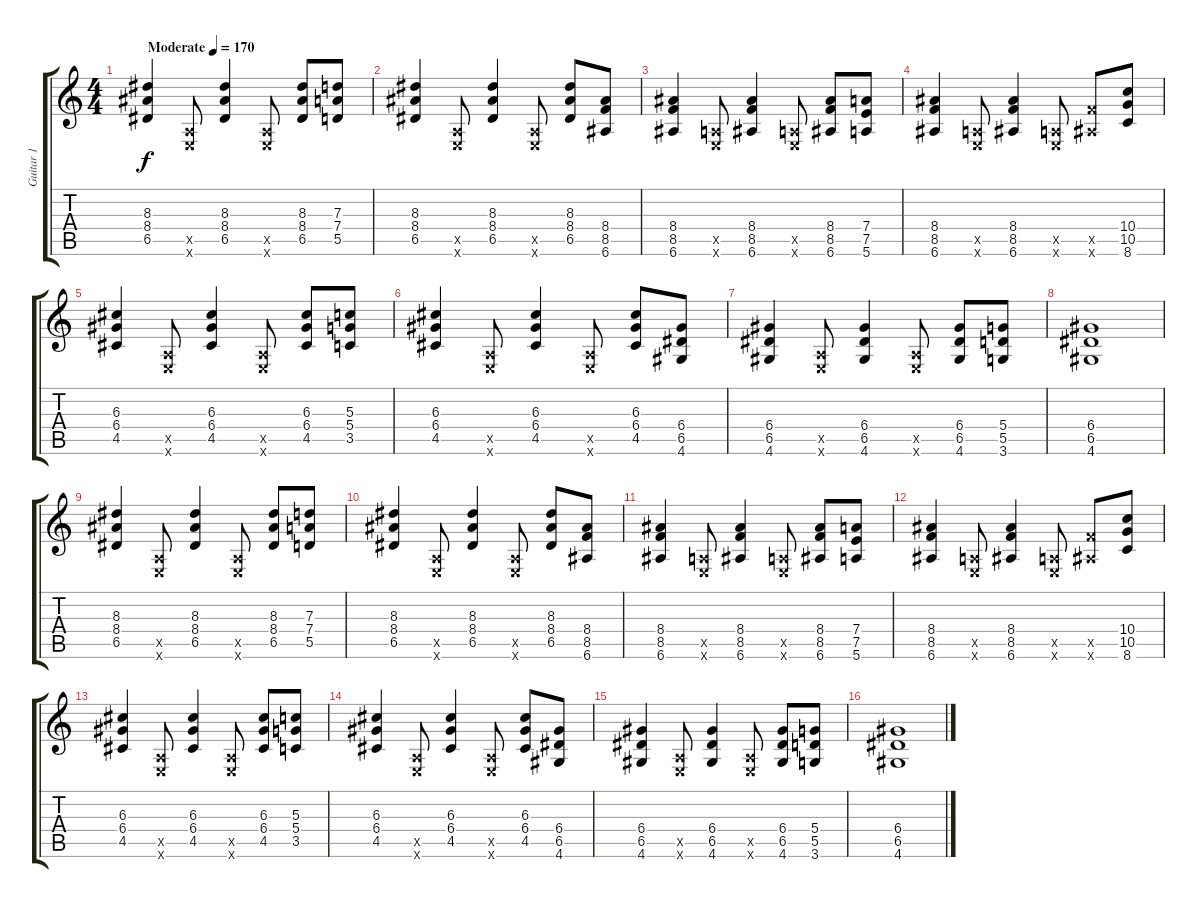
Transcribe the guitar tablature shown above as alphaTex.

\track ("Guitar 1" "Guitar 1") {instrument overdrivenguitar}
\staff {score tabs}
\tuning (E4 B3 G3 D3 A2 E2) {hide}
\ts (4 4)
\tempo (170 "Moderate")
\clef g2
\ks c
(8.3 8.4 6.5).4{dy f instrument overdrivenguitar} (0.5{x} 0.6{x}).8 (8.3 8.4 6.5).4 (0.5{x} 0.6{x}).8 (8.3 8.4 6.5).8 (7.3 7.4 5.5).8 |
(8.3 8.4 6.5).4 (0.5{x} 0.6{x}).8 (8.3 8.4 6.5).4 (0.5{x} 0.6{x}).8 (8.3 8.4 6.5).8 (8.4 8.5 6.6).8 |
(8.4 8.5 6.6).4 (0.5{x} 0.6{x}).8 (8.4 8.5 6.6).4 (0.5{x} 0.6{x}).8 (8.4 8.5 6.6).8 (7.4 7.5 5.6).8 |
(8.4 8.5 6.6).4 (0.5{x} 0.6{x}).8 (8.4 8.5 6.6).4 (0.5{x} 0.6{x}).8 (8.5{x} 6.6{x}).8 (10.4 10.5 8.6).8 |
(6.3 6.4 4.5).4 (0.5{x} 0.6{x}).8 (6.3 6.4 4.5).4 (0.5{x} 0.6{x}).8 (6.3 6.4 4.5).8 (5.3 5.4 3.5).8 |
(6.3 6.4 4.5).4 (0.5{x} 0.6{x}).8 (6.3 6.4 4.5).4 (0.5{x} 0.6{x}).8 (6.3 6.4 4.5).8 (6.4 6.5 4.6).8 |
(6.4 6.5 4.6).4 (0.5{x} 0.6{x}).8 (6.4 6.5 4.6).4 (0.5{x} 0.6{x}).8 (6.4 6.5 4.6).8 (5.4 5.5 3.6).8 |
(6.4 6.5 4.6).1 |
(8.3 8.4 6.5).4 (0.5{x} 0.6{x}).8 (8.3 8.4 6.5).4 (0.5{x} 0.6{x}).8 (8.3 8.4 6.5).8 (7.3 7.4 5.5).8 |
(8.3 8.4 6.5).4 (0.5{x} 0.6{x}).8 (8.3 8.4 6.5).4 (0.5{x} 0.6{x}).8 (8.3 8.4 6.5).8 (8.4 8.5 6.6).8 |
(8.4 8.5 6.6).4 (0.5{x} 0.6{x}).8 (8.4 8.5 6.6).4 (0.5{x} 0.6{x}).8 (8.4 8.5 6.6).8 (7.4 7.5 5.6).8 |
(8.4 8.5 6.6).4 (0.5{x} 0.6{x}).8 (8.4 8.5 6.6).4 (0.5{x} 0.6{x}).8 (8.5{x} 6.6{x}).8 (10.4 10.5 8.6).8 |
(6.3 6.4 4.5).4 (0.5{x} 0.6{x}).8 (6.3 6.4 4.5).4 (0.5{x} 0.6{x}).8 (6.3 6.4 4.5).8 (5.3 5.4 3.5).8 |
(6.3 6.4 4.5).4 (0.5{x} 0.6{x}).8 (6.3 6.4 4.5).4 (0.5{x} 0.6{x}).8 (6.3 6.4 4.5).8 (6.4 6.5 4.6).8 |
(6.4 6.5 4.6).4 (0.5{x} 0.6{x}).8 (6.4 6.5 4.6).4 (0.5{x} 0.6{x}).8 (6.4 6.5 4.6).8 (5.4 5.5 3.6).8 |
(6.4 6.5 4.6).1
